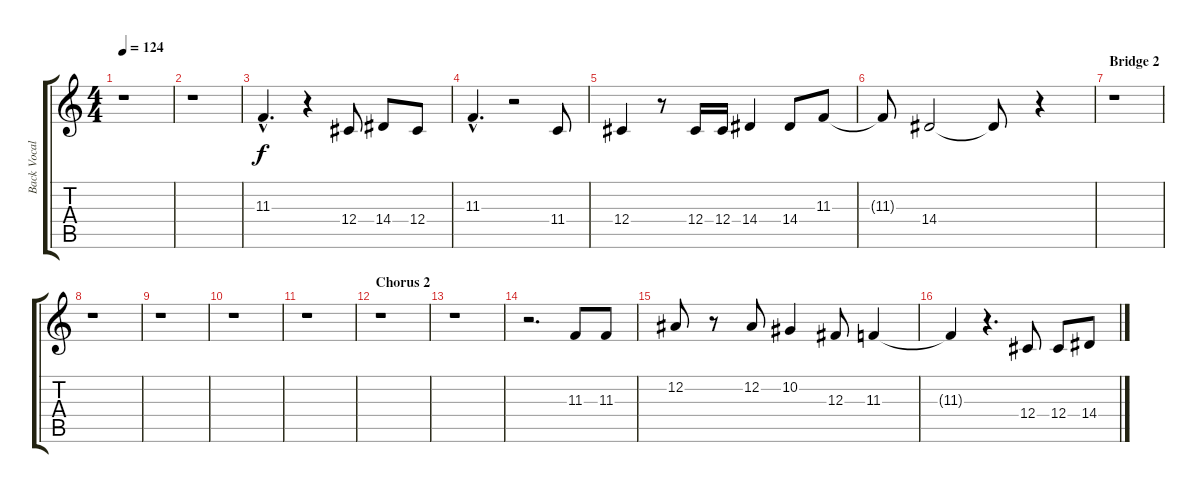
\track ("Back Vocal" "Back Vocal") {instrument viola}
\staff {score tabs}
\tuning (Eb4 Bb3 Gb3 Db3 Ab2 Eb2) {hide}
\ts (4 4)
\tempo 124
\clef g2
\ks c
r.1{dy f} |
r.1 |
11.3{hac}.4{d} r.4 12.4.8 14.4.8 12.4.8 |
11.3{hac}.4{d} r.2 11.4.8 |
12.4.4 r.8 12.4.16 12.4.16 14.4.4 14.4.8 11.3.8 |
11.3{t}.8 14.4.2 14.4{t}.8 r.4 |
\section ("" "Bridge 2")
r.1 |
r.1 |
r.1 |
r.1 |
r.1 |
\section ("" "Chorus 2")
r.1 |
r.1 |
r.2{d} 11.3.8 11.3.8 |
12.2.8 r.8 12.2.8 10.2.4 12.3.8 11.3.4 |
11.3{t}.4 r.4{d} 12.4.8 12.4.8 14.4.8
